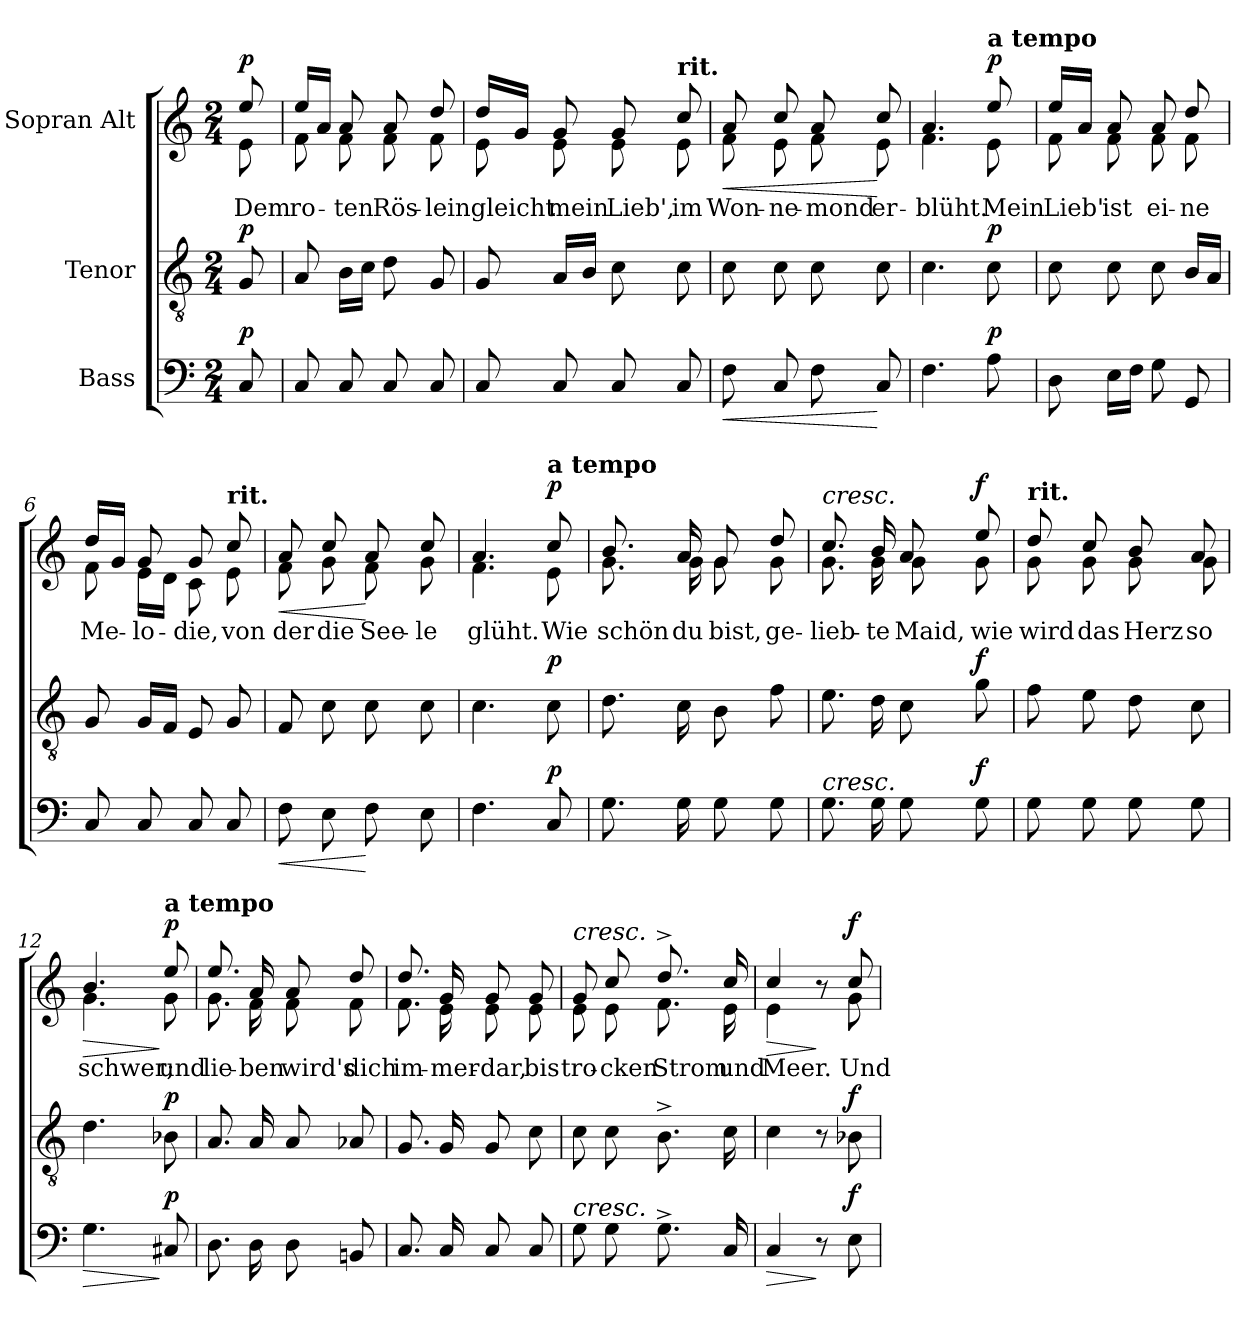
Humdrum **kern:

**kern	**dynam	**kern	**dynam	**kern	**text	**dynam
*part3	*part3	*part2	*part2	*part1	*part1	*part1
*staff3	*staff3	*staff2	*staff2	*staff1	*staff1	*staff1
*I"Bass	*	*I"Tenor	*	*I"Sopran Alt	*	*
*clefF4	*	*clefGv2	*	*clefG2	*	*
*k[]	*	*k[]	*	*k[]	*	*
*M2/4	*	*M2/4	*	*M2/4	*	*
=	=	=	=	=	=	=
!	!	!	!	!LO:TX:a:B:t=Mäßig	!	!
!	!LO:DY:a	!	!LO:DY:a	!	!LO:LY:b	!LO:DY:a
*	*	*	*	*^	*	*
8C/	p	8G/	p	8ee/	8e\	Dem	p
=1	=1	=1	=1	=1	=1	=1	=1
!	!	!	!	!	!	!LO:LY:b	!
8C/	.	8A/	.	16ee/LL	8f\	ro-	.
.	.	.	.	16a/JJ	.	.	.
!	!	!	!	!	!	!LO:LY:b	!
8C/	.	16B\LL	.	8a/	8f\	-ten	.
.	.	16c\JJ	.	.	.	.	.
!	!	!	!	!	!	!LO:LY:b	!
8C/	.	8d\	.	8a/	8f\	Rös-	.
!	!	!	!	!	!	!LO:LY:b	!
8C/	.	8G/	.	8dd/	8f\	-lein	.
=2	=2	=2	=2	=2	=2	=2	=2
!	!	!	!	!	!	!LO:LY:b	!
8C/	.	8G/	.	16dd/LL	8e\	gleicht	.
.	.	.	.	16g/JJ	.	.	.
!	!	!	!	!	!	!LO:LY:b	!
8C/	.	16A/LL	.	8g/	8e\	mein	.
.	.	16B/JJ	.	.	.	.	.
!	!	!	!	!	!	!LO:LY:b	!
8C/	.	8c\	.	8g/	8e\	Lieb',	.
!	!	!	!	!LO:TX:a:B:t=rit.	!	!	!
!	!	!	!	!	!	!LO:LY:b	!
8C/	.	8c\	.	8cc/	8e\	im	.
=3	=3	=3	=3	=3	=3	=3	=3
!	!LO:HP:b	!	!	!	!	!LO:LY:b	!LO:HP:b
8F\	<	8c\	.	8a/	8f\	Won-	<
!	!	!	!	!	!	!LO:LY:b	!
8C/	.	8c\	.	8cc/	8e\	-ne-	.
!	!	!	!	!	!	!LO:LY:b	!
8F\	.	8c\	.	8a/	8f\	-mond	.
!	!	!	!	!	!	!LO:LY:b	!
8C/	[	8c\	.	8cc/	8e\	er-	[
!!LO:LB:g=z	!!
=4	=4	=4	=4	=4	=4	=4	=4
!	!	!	!	!	!	!LO:LY:b	!
4.F\	.	4.c\	.	4.a/	4.f\	-blüht.	.
!	!	!	!	!LO:TX:a:B:t=a tempo	!	!	!
!	!LO:DY:a	!	!LO:DY:a	!	!	!LO:LY:b	!LO:DY:a
8A\	p	8c\	p	8ee/	8e\	Mein	p
=5	=5	=5	=5	=5	=5	=5	=5
!	!	!	!	!	!	!LO:LY:b	!
8D\	.	8c\	.	16ee/LL	8f\	Lieb'	.
.	.	.	.	16a/JJ	.	.	.
!	!	!	!	!	!	!LO:LY:b	!
16E\LL	.	8c\	.	8a/	8f\	ist	.
16F\JJ	.	.	.	.	.	.	.
!	!	!	!	!	!	!LO:LY:b	!
8G\	.	8c\	.	8a/	8f\	ei-	.
!	!	!	!	!	!	!LO:LY:b	!
8GG/	.	16B/LL	.	8dd/	8f\	-ne	.
.	.	16A/JJ	.	.	.	.	.
=6	=6	=6	=6	=6	=6	=6	=6
!	!	!	!	!	!	!LO:LY:b	!
8C/	.	8G/	.	16dd/LL	8f\	Me-	.
.	.	.	.	16g/JJ	.	.	.
!	!	!	!	!	!	!LO:LY:b	!
8C/	.	16G/LL	.	8g/	16e\LL	-lo-	.
.	.	16F/JJ	.	.	16d\JJ	.	.
!	!	!	!	!	!	!LO:LY:b	!
8C/	.	8E/	.	8g/	8c\	-die,	.
!	!	!	!	!LO:TX:a:B:t=rit.	!	!	!
!	!	!	!	!	!	!LO:LY:b	!
8C/	.	8G/	.	8cc/	8e\	von	.
=7	=7	=7	=7	=7	=7	=7	=7
!	!LO:HP:b	!	!	!	!	!LO:LY:b	!LO:HP:b
8F\	<	8F/	.	8a/	8f\	der	<
!	!	!	!	!	!	!LO:LY:b	!
8E\	.	8c\	.	8cc/	8g\	die	.
!	!	!	!	!	!	!LO:LY:b	!
8F\	[	8c\	.	8a/	8f\	See-	[
!	!	!	!	!	!	!LO:LY:b	!
8E\	.	8c\	.	8cc/	8g\	-le	.
!!LO:LB:g=z	!!
=8	=8	=8	=8	=8	=8	=8	=8
!	!	!	!	!	!	!LO:LY:b	!
4.F\	.	4.c\	.	4.a/	4.f\	glüht.	.
!	!	!	!	!LO:TX:a:B:t=a tempo	!	!	!
!	!LO:DY:a	!	!LO:DY:a	!	!	!LO:LY:b	!LO:DY:a
8C/	p	8c\	p	8cc/	8e\	Wie	p
=9	=9	=9	=9	=9	=9	=9	=9
!	!	!	!	!	!	!LO:LY:b	!
8.G\	.	8.d\	.	8.b/	8.g\	schön	.
!	!	!	!	!	!	!LO:LY:b	!
16G\	.	16c\	.	16a/	16g\	du	.
!	!	!	!	!	!	!LO:LY:b	!
8G\	.	8B\	.	8g/	8g\	bist,	.
!	!	!	!	!	!	!LO:LY:b	!
8G\	.	8f\	.	8dd/	8g\	ge-	.
=10	=10	=10	=10	=10	=10	=10	=10
!	!	!	!	!LO:TX:a:i:t=cresc.	!	!	!
!LO:TX:a:i:t=cresc.	!	!	!	!	!	!	!
!	!	!	!	!	!	!LO:LY:b	!
8.G\	.	8.e\	.	8.cc/	8.g\	-lieb-	.
!	!	!	!	!	!	!LO:LY:b	!
16G\	.	16d\	.	16b/	16g\	-te	.
!	!	!	!	!	!	!LO:LY:b	!
8G\	.	8c\	.	8a/	8g\	Maid,	.
!	!LO:DY:a	!	!LO:DY:a	!	!	!LO:LY:b	!LO:DY:a
8G\	f	8g\	f	8ee/	8g\	wie	f
=11	=11	=11	=11	=11	=11	=11	=11
!	!	!	!	!LO:TX:a:B:t=rit.	!	!	!
!	!	!	!	!	!	!LO:LY:b	!
8G\	.	8f\	.	8dd/	8g\	wird	.
!	!	!	!	!	!	!LO:LY:b	!
8G\	.	8e\	.	8cc/	8g\	das	.
!	!	!	!	!	!	!LO:LY:b	!
8G\	.	8d\	.	8b/	8g\	Herz	.
!	!	!	!	!	!	!LO:LY:b	!
8G\	.	8c\	.	8a/	8g\	so	.
!!LO:LB:g=z	!!
=12	=12	=12	=12	=12	=12	=12	=12
!	!LO:HP:b	!	!	!	!	!LO:LY:b	!LO:HP:b
4.G\	>	4.d\	.	4.b/	4.g\	schwer;	>
!	!	!	!	!LO:TX:a:B:t=a tempo	!	!	!
!	!LO:DY:n=1:a	!	!LO:DY:a	!	!	!LO:LY:b	!LO:DY:n=1:a
8C#X/	] p	8B-X\	p	8ee/	8g\	und	] p
=13	=13	=13	=13	=13	=13	=13	=13
!	!	!	!	!	!	!LO:LY:b	!
8.D\	.	8.A/	.	8.ee/	8.g\	lie-	.
!	!	!	!	!	!	!LO:LY:b	!
16D\	.	16A/	.	16a/	16f\	-ben	.
!	!	!	!	!	!	!LO:LY:b	!
8D\	.	8A/	.	8a/	8f\	wird's	.
!	!	!	!	!	!	!LO:LY:b	!
8BBn/	.	8A-X/	.	8dd/	8f\	dich	.
=14	=14	=14	=14	=14	=14	=14	=14
!	!	!	!	!	!	!LO:LY:b	!
8.C/	.	8.G/	.	8.dd/	8.f\	im-	.
!	!	!	!	!	!	!LO:LY:b	!
16C/	.	16G/	.	16g/	16e\	-mer-	.
!	!	!	!	!	!	!LO:LY:b	!
8C/	.	8G/	.	8g/	8e\	-dar,	.
!	!	!	!	!	!	!LO:LY:b	!
8C/	.	8c\	.	8g/	8e\	bis	.
=15	=15	=15	=15	=15	=15	=15	=15
!	!	!	!	!LO:TX:a:i:t=cresc.	!	!	!
!LO:TX:a:i:t=cresc.	!	!	!	!	!	!	!
!	!	!	!	!	!	!LO:LY:b	!
8G\	.	8c\	.	8g/	8e\	tro-	.
!	!	!	!	!	!	!LO:LY:b	!
8G\	.	8c\	.	8cc/	8e\	-cken	.
!	!	!	!	!	!	!LO:LY:b	!
8.G^\	.	8.B^\	.	8.dd^/	8.f\	Strom	.
!	!	!	!	!	!	!LO:LY:b	!
16C/	.	16c\	.	16cc/	16e\	und	.
!!LO:PB:g=z	!!
=16	=16	=16	=16	=16	=16	=16	=16
!	!LO:HP:b	!	!	!	!	!LO:LY:b	!LO:HP:b
4C/	>	4c\	.	4cc/	4e\	Meer.	>
8r	]	8r	.	8r	8ryy	.	]
!	!LO:DY:a	!	!LO:DY:a	!	!	!LO:LY:b	!LO:DY:a
8E\	f	8B-X\	f	8cc/	8g\	Und	f
*	*	*	*	*v	*v	*	*
=	=	=	=	=	=	=
*-	*-	*-	*-	*-	*-	*-
